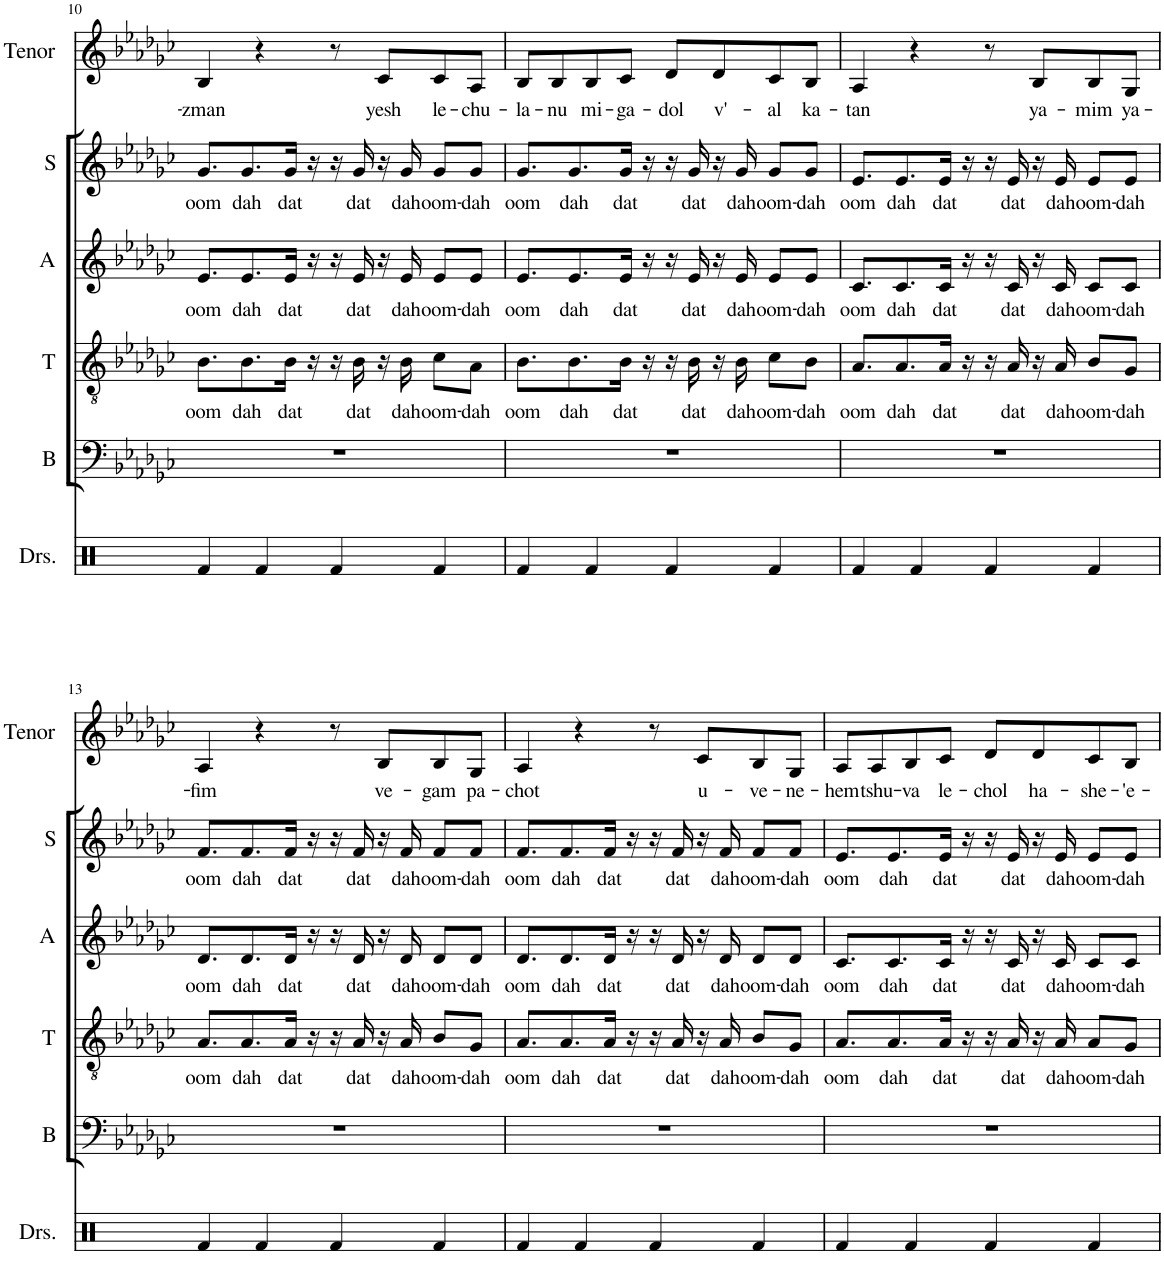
**kern	**kern	**kern	**text	**kern	**text	**kern	**text	**kern	**text
*part6	*part5	*part4	*part4	*part3	*part3	*part2	*part2	*part1	*part1
*staff6	*staff5	*staff4	*staff4	*staff3	*staff3	*staff2	*staff2	*staff1	*staff1
*I"Drumset	*I"Bass	*I"Tenor	*	*I"Alto	*	*I"Soprano	*	*I"Tenor	*
*I'Drs.	*I'B	*I'T	*	*I'A	*	*I'S	*	*I'Tenor	*
!!LO:PB:g=z
*clefX	*clefF4	*clefGv2	*	*clefG2	*	*clefG2	*	*clefG2	*
*k[]	*k[b-e-a-d-g-c-]	*k[b-e-a-d-g-c-]	*	*k[b-e-a-d-g-c-]	*	*k[b-e-a-d-g-c-]	*	*k[b-e-a-d-g-c-]	*
*M4/4	*M4/4	*M4/4	*	*M4/4	*	*M4/4	*	*M4/4	*
=10	=10	=10	=10	=10	=10	=10	=10	=10	=10
!	!	!	!LO:LY:b	!	!LO:LY:b	!	!LO:LY:b	!	!LO:LY:b
4Rf/	1r	8.B-\L	oom	8.e-/L	oom	8.g-/L	oom	4B-/	-zman
!	!	!	!LO:LY:b	!	!LO:LY:b	!	!LO:LY:b	!	!
.	.	8.B-\	dah	8.e-/	dah	8.g-/	dah	.	.
4Rf/	.	.	.	.	.	.	.	4r	.
!	!	!	!LO:LY:b	!	!LO:LY:b	!	!LO:LY:b	!	!
.	.	16B-\Jk	dat	16e-/Jk	dat	16g-/Jk	dat	.	.
.	.	16r	.	16r	.	16r	.	.	.
4Rf/	.	16r	.	16r	.	16r	.	8r	.
!	!	!	!LO:LY:b	!	!LO:LY:b	!	!LO:LY:b	!	!
.	.	16B-\	dat	16e-/	dat	16g-/	dat	.	.
!	!	!	!	!	!	!	!	!	!LO:LY:b
.	.	16r	.	16r	.	16r	.	8c-/L	yesh
!	!	!	!LO:LY:b	!	!LO:LY:b	!	!LO:LY:b	!	!
.	.	16B-\	dah	16e-/	dah	16g-/	dah	.	.
!	!	!	!LO:LY:b	!	!LO:LY:b	!	!LO:LY:b	!	!LO:LY:b
4Rf/	.	8c-\L	oom-	8e-/L	oom-	8g-/L	oom-	8c-/	le-
!	!	!	!LO:LY:b	!	!LO:LY:b	!	!LO:LY:b	!	!LO:LY:b
.	.	8A-\J	-dah	8e-/J	-dah	8g-/J	-dah	8A-/J	-chu-
=11	=11	=11	=11	=11	=11	=11	=11	=11	=11
!	!	!	!LO:LY:b	!	!LO:LY:b	!	!LO:LY:b	!	!LO:LY:b
4Rf/	1r	8.B-\L	oom	8.e-/L	oom	8.g-/L	oom	8B-/L	-la-
!	!	!	!	!	!	!	!	!	!LO:LY:b
.	.	.	.	.	.	.	.	8B-/	-nu
!	!	!	!LO:LY:b	!	!LO:LY:b	!	!LO:LY:b	!	!
.	.	8.B-\	dah	8.e-/	dah	8.g-/	dah	.	.
!	!	!	!	!	!	!	!	!	!LO:LY:b
4Rf/	.	.	.	.	.	.	.	8B-/	mi-
!	!	!	!LO:LY:b	!	!LO:LY:b	!	!LO:LY:b	!	!LO:LY:b
.	.	16B-\Jk	dat	16e-/Jk	dat	16g-/Jk	dat	8c-/J	-ga-
.	.	16r	.	16r	.	16r	.	.	.
!	!	!	!	!	!	!	!	!	!LO:LY:b
4Rf/	.	16r	.	16r	.	16r	.	8d-/L	-dol
!	!	!	!LO:LY:b	!	!LO:LY:b	!	!LO:LY:b	!	!
.	.	16B-\	dat	16e-/	dat	16g-/	dat	.	.
!	!	!	!	!	!	!	!	!	!LO:LY:b
.	.	16r	.	16r	.	16r	.	8d-/	v'-
!	!	!	!LO:LY:b	!	!LO:LY:b	!	!LO:LY:b	!	!
.	.	16B-\	dah	16e-/	dah	16g-/	dah	.	.
!	!	!	!LO:LY:b	!	!LO:LY:b	!	!LO:LY:b	!	!LO:LY:b
4Rf/	.	8c-\L	oom-	8e-/L	oom-	8g-/L	oom-	8c-/	-al
!	!	!	!LO:LY:b	!	!LO:LY:b	!	!LO:LY:b	!	!LO:LY:b
.	.	8B-\J	-dah	8e-/J	-dah	8g-/J	-dah	8B-/J	ka-
=12	=12	=12	=12	=12	=12	=12	=12	=12	=12
!	!	!	!LO:LY:b	!	!LO:LY:b	!	!LO:LY:b	!	!LO:LY:b
4Rf/	1r	8.A-/L	oom	8.c-/L	oom	8.e-/L	oom	4A-/	-tan
!	!	!	!LO:LY:b	!	!LO:LY:b	!	!LO:LY:b	!	!
.	.	8.A-/	dah	8.c-/	dah	8.e-/	dah	.	.
4Rf/	.	.	.	.	.	.	.	4r	.
!	!	!	!LO:LY:b	!	!LO:LY:b	!	!LO:LY:b	!	!
.	.	16A-/Jk	dat	16c-/Jk	dat	16e-/Jk	dat	.	.
.	.	16r	.	16r	.	16r	.	.	.
4Rf/	.	16r	.	16r	.	16r	.	8r	.
!	!	!	!LO:LY:b	!	!LO:LY:b	!	!LO:LY:b	!	!
.	.	16A-/	dat	16c-/	dat	16e-/	dat	.	.
!	!	!	!	!	!	!	!	!	!LO:LY:b
.	.	16r	.	16r	.	16r	.	8B-/L	ya-
!	!	!	!LO:LY:b	!	!LO:LY:b	!	!LO:LY:b	!	!
.	.	16A-/	dah	16c-/	dah	16e-/	dah	.	.
!	!	!	!LO:LY:b	!	!LO:LY:b	!	!LO:LY:b	!	!LO:LY:b
4Rf/	.	8B-/L	oom-	8c-/L	oom-	8e-/L	oom-	8B-/	-mim
!	!	!	!LO:LY:b	!	!LO:LY:b	!	!LO:LY:b	!	!LO:LY:b
.	.	8G-/J	-dah	8c-/J	-dah	8e-/J	-dah	8G-/J	ya-
!!LO:LB:g=z
=13	=13	=13	=13	=13	=13	=13	=13	=13	=13
!	!	!	!LO:LY:b	!	!LO:LY:b	!	!LO:LY:b	!	!LO:LY:b
4Rf/	1r	8.A-/L	oom	8.d-/L	oom	8.f/L	oom	4A-/	-fim
!	!	!	!LO:LY:b	!	!LO:LY:b	!	!LO:LY:b	!	!
.	.	8.A-/	dah	8.d-/	dah	8.f/	dah	.	.
4Rf/	.	.	.	.	.	.	.	4r	.
!	!	!	!LO:LY:b	!	!LO:LY:b	!	!LO:LY:b	!	!
.	.	16A-/Jk	dat	16d-/Jk	dat	16f/Jk	dat	.	.
.	.	16r	.	16r	.	16r	.	.	.
4Rf/	.	16r	.	16r	.	16r	.	8r	.
!	!	!	!LO:LY:b	!	!LO:LY:b	!	!LO:LY:b	!	!
.	.	16A-/	dat	16d-/	dat	16f/	dat	.	.
!	!	!	!	!	!	!	!	!	!LO:LY:b
.	.	16r	.	16r	.	16r	.	8B-/L	ve-
!	!	!	!LO:LY:b	!	!LO:LY:b	!	!LO:LY:b	!	!
.	.	16A-/	dah	16d-/	dah	16f/	dah	.	.
!	!	!	!LO:LY:b	!	!LO:LY:b	!	!LO:LY:b	!	!LO:LY:b
4Rf/	.	8B-/L	oom-	8d-/L	oom-	8f/L	oom-	8B-/	-gam
!	!	!	!LO:LY:b	!	!LO:LY:b	!	!LO:LY:b	!	!LO:LY:b
.	.	8G-/J	-dah	8d-/J	-dah	8f/J	-dah	8G-/J	pa-
=14	=14	=14	=14	=14	=14	=14	=14	=14	=14
!	!	!	!LO:LY:b	!	!LO:LY:b	!	!LO:LY:b	!	!LO:LY:b
4Rf/	1r	8.A-/L	oom	8.d-/L	oom	8.f/L	oom	4A-/	-chot
!	!	!	!LO:LY:b	!	!LO:LY:b	!	!LO:LY:b	!	!
.	.	8.A-/	dah	8.d-/	dah	8.f/	dah	.	.
4Rf/	.	.	.	.	.	.	.	4r	.
!	!	!	!LO:LY:b	!	!LO:LY:b	!	!LO:LY:b	!	!
.	.	16A-/Jk	dat	16d-/Jk	dat	16f/Jk	dat	.	.
.	.	16r	.	16r	.	16r	.	.	.
4Rf/	.	16r	.	16r	.	16r	.	8r	.
!	!	!	!LO:LY:b	!	!LO:LY:b	!	!LO:LY:b	!	!
.	.	16A-/	dat	16d-/	dat	16f/	dat	.	.
!	!	!	!	!	!	!	!	!	!LO:LY:b
.	.	16r	.	16r	.	16r	.	8c-/L	u-
!	!	!	!LO:LY:b	!	!LO:LY:b	!	!LO:LY:b	!	!
.	.	16A-/	dah	16d-/	dah	16f/	dah	.	.
!	!	!	!LO:LY:b	!	!LO:LY:b	!	!LO:LY:b	!	!LO:LY:b
4Rf/	.	8B-/L	oom-	8d-/L	oom-	8f/L	oom-	8B-/	-ve-
!	!	!	!LO:LY:b	!	!LO:LY:b	!	!LO:LY:b	!	!LO:LY:b
.	.	8G-/J	-dah	8d-/J	-dah	8f/J	-dah	8G-/J	-ne-
=15	=15	=15	=15	=15	=15	=15	=15	=15	=15
!	!	!	!LO:LY:b	!	!LO:LY:b	!	!LO:LY:b	!	!LO:LY:b
4Rf/	1r	8.A-/L	oom	8.c-/L	oom	8.e-/L	oom	8A-/L	-hem
!	!	!	!	!	!	!	!	!	!LO:LY:b
.	.	.	.	.	.	.	.	8A-/	tshu-
!	!	!	!LO:LY:b	!	!LO:LY:b	!	!LO:LY:b	!	!
.	.	8.A-/	dah	8.c-/	dah	8.e-/	dah	.	.
!	!	!	!	!	!	!	!	!	!LO:LY:b
4Rf/	.	.	.	.	.	.	.	8B-/	-va
!	!	!	!LO:LY:b	!	!LO:LY:b	!	!LO:LY:b	!	!LO:LY:b
.	.	16A-/Jk	dat	16c-/Jk	dat	16e-/Jk	dat	8c-/J	le-
.	.	16r	.	16r	.	16r	.	.	.
!	!	!	!	!	!	!	!	!	!LO:LY:b
4Rf/	.	16r	.	16r	.	16r	.	8d-/L	-chol
!	!	!	!LO:LY:b	!	!LO:LY:b	!	!LO:LY:b	!	!
.	.	16A-/	dat	16c-/	dat	16e-/	dat	.	.
!	!	!	!	!	!	!	!	!	!LO:LY:b
.	.	16r	.	16r	.	16r	.	8d-/	ha-
!	!	!	!LO:LY:b	!	!LO:LY:b	!	!LO:LY:b	!	!
.	.	16A-/	dah	16c-/	dah	16e-/	dah	.	.
!	!	!	!LO:LY:b	!	!LO:LY:b	!	!LO:LY:b	!	!LO:LY:b
4Rf/	.	8A-/L	oom-	8c-/L	oom-	8e-/L	oom-	8c-/	-she-
!	!	!	!LO:LY:b	!	!LO:LY:b	!	!LO:LY:b	!	!LO:LY:b
.	.	8G-/J	-dah	8c-/J	-dah	8e-/J	-dah	8B-/J	-'e-
=	=	=	=	=	=	=	=	=	=
*-	*-	*-	*-	*-	*-	*-	*-	*-	*-
